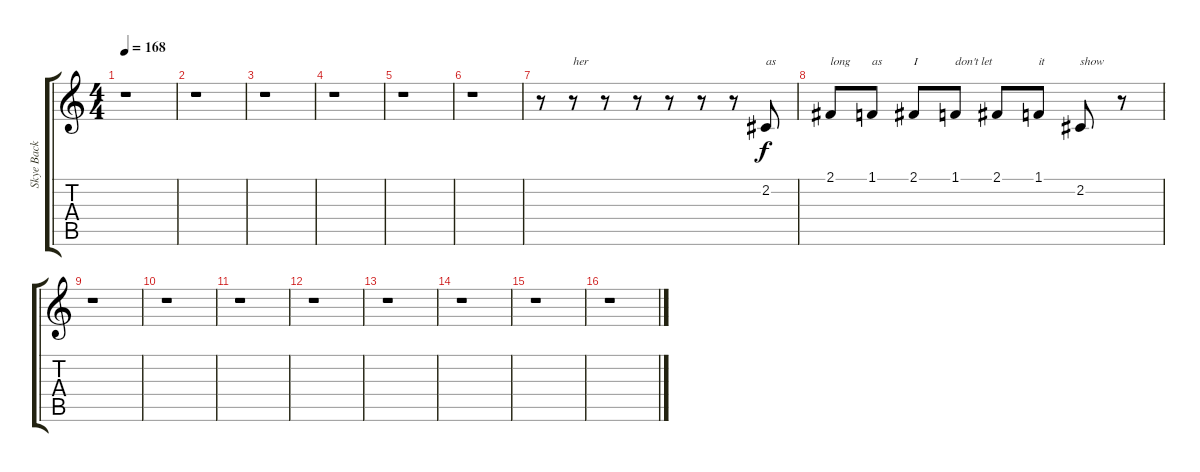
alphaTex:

\track ("Skye Back Vocals" "Skye Back ") {instrument lead2sawtooth}
\staff {score tabs}
\tuning (E4 B3 G3 D3 A2 D2) {hide}
\ts (4 4)
\tempo 168
\clef g2
\ks c
r.1{dy f instrument lead2sawtooth} |
r.1 |
r.1 |
r.1 |
r.1 |
r.1 |
r.8 r.8{txt "her"} r.8 r.8 r.8 r.8 r.8 2.2.8{txt "as"} |
2.1.8{txt "long"} 1.1.8{txt "as"} 2.1.8{txt "I"} 1.1.8{txt "don't let"} 2.1.8 1.1.8{txt "it"} 2.2.8{txt "show"} r.8 |
r.1 |
r.1 |
r.1 |
r.1 |
r.1 |
r.1 |
r.1 |
r.1
